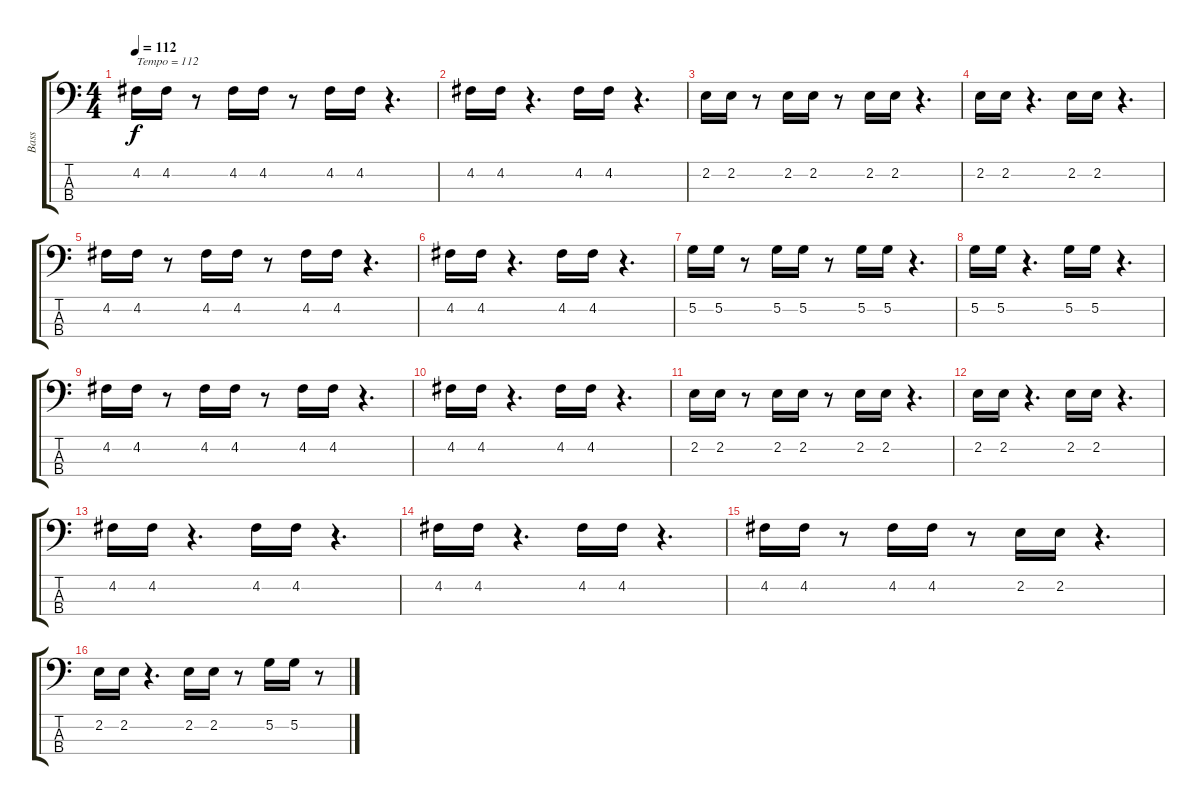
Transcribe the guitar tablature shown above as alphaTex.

\track ("Bass" "Bass") {instrument electricbasspick}
\staff {score tabs}
\tuning (G2 D2 A1 E1) {hide}
\ts (4 4)
\tempo 112
\clef f4
\ks c
4.2.16{txt "Tempo = 112" dy f instrument electricbasspick} 4.2.16 r.8 4.2.16 4.2.16 r.8 4.2.16 4.2.16 r.4{d} |
4.2.16 4.2.16 r.4{d} 4.2.16 4.2.16 r.4{d} |
2.2.16 2.2.16 r.8 2.2.16 2.2.16 r.8 2.2.16 2.2.16 r.4{d} |
2.2.16 2.2.16 r.4{d} 2.2.16 2.2.16 r.4{d} |
4.2.16 4.2.16 r.8 4.2.16 4.2.16 r.8 4.2.16 4.2.16 r.4{d} |
4.2.16 4.2.16 r.4{d} 4.2.16 4.2.16 r.4{d} |
5.2.16 5.2.16 r.8 5.2.16 5.2.16 r.8 5.2.16 5.2.16 r.4{d} |
5.2.16 5.2.16 r.4{d} 5.2.16 5.2.16 r.4{d} |
4.2.16 4.2.16 r.8 4.2.16 4.2.16 r.8 4.2.16 4.2.16 r.4{d} |
4.2.16 4.2.16 r.4{d} 4.2.16 4.2.16 r.4{d} |
2.2.16 2.2.16 r.8 2.2.16 2.2.16 r.8 2.2.16 2.2.16 r.4{d} |
2.2.16 2.2.16 r.4{d} 2.2.16 2.2.16 r.4{d} |
4.2.16 4.2.16 r.4{d} 4.2.16 4.2.16 r.4{d} |
4.2.16 4.2.16 r.4{d} 4.2.16 4.2.16 r.4{d} |
4.2.16 4.2.16 r.8 4.2.16 4.2.16 r.8 2.2.16 2.2.16 r.4{d} |
2.2.16 2.2.16 r.4{d} 2.2.16 2.2.16 r.8 5.2.16 5.2.16 r.8
